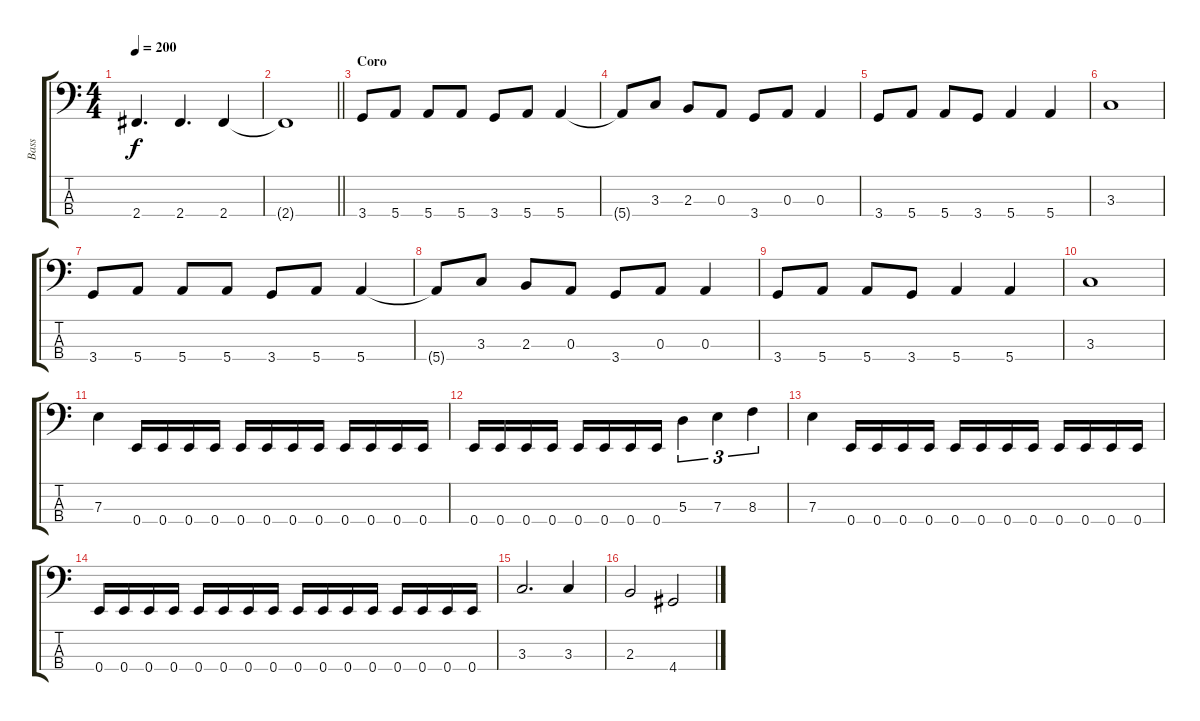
\track ("Bass" "Bass") {instrument electricbasspick}
\staff {score tabs}
\tuning (G2 D2 A1 E1) {hide}
\ts (4 4)
\tempo 200
\clef f4
\ks c
2.4.4{d dy f} 2.4.4{d} 2.4.4 |
\barLineRight lightlight
2.4{t}.1 |
\section ("" "Coro")
3.4.8 5.4.8 5.4.8 5.4.8 3.4.8 5.4.8 5.4.4 |
5.4{t}.8 3.3.8 2.3.8 0.3.8 3.4.8 0.3.8 0.3.4 |
3.4.8 5.4.8 5.4.8 3.4.8 5.4.4 5.4.4 |
3.3.1 |
3.4.8 5.4.8 5.4.8 5.4.8 3.4.8 5.4.8 5.4.4 |
5.4{t}.8 3.3.8 2.3.8 0.3.8 3.4.8 0.3.8 0.3.4 |
3.4.8 5.4.8 5.4.8 3.4.8 5.4.4 5.4.4 |
3.3.1 |
7.3.4 0.4.16 0.4.16 0.4.16 0.4.16 0.4.16 0.4.16 0.4.16 0.4.16 0.4.16 0.4.16 0.4.16 0.4.16 |
0.4.16 0.4.16 0.4.16 0.4.16 0.4.16 0.4.16 0.4.16 0.4.16 5.3.4{tu (3 2)} 7.3.4{tu (3 2)} 8.3.4{tu (3 2)} |
7.3.4 0.4.16 0.4.16 0.4.16 0.4.16 0.4.16 0.4.16 0.4.16 0.4.16 0.4.16 0.4.16 0.4.16 0.4.16 |
0.4.16 0.4.16 0.4.16 0.4.16 0.4.16 0.4.16 0.4.16 0.4.16 0.4.16 0.4.16 0.4.16 0.4.16 0.4.16 0.4.16 0.4.16 0.4.16 |
3.3.2{d} 3.3.4 |
2.3.2 4.4.2
